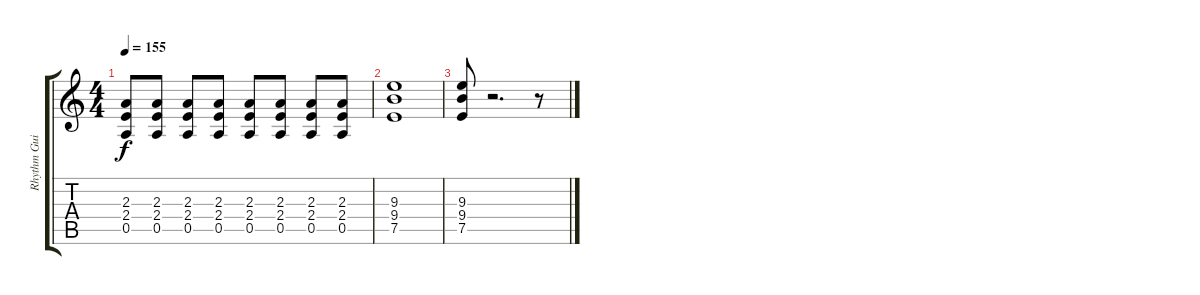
\track ("Rhythm Guitar" "Rhythm Gui") {instrument distortionguitar}
\staff {score tabs}
\tuning (E4 B3 G3 D3 A2 E2) {hide}
\ts (4 4)
\tempo 155
\clef g2
\ks c
(2.3 2.4 0.5).8{dy f} (2.3 2.4 0.5).8 (2.3 2.4 0.5).8 (2.3 2.4 0.5).8 (2.3 2.4 0.5).8 (2.3 2.4 0.5).8 (2.3 2.4 0.5).8 (2.3 2.4 0.5).8 |
(9.3 9.4 7.5).1 |
(9.3 9.4 7.5).8 r.2{d} r.8
